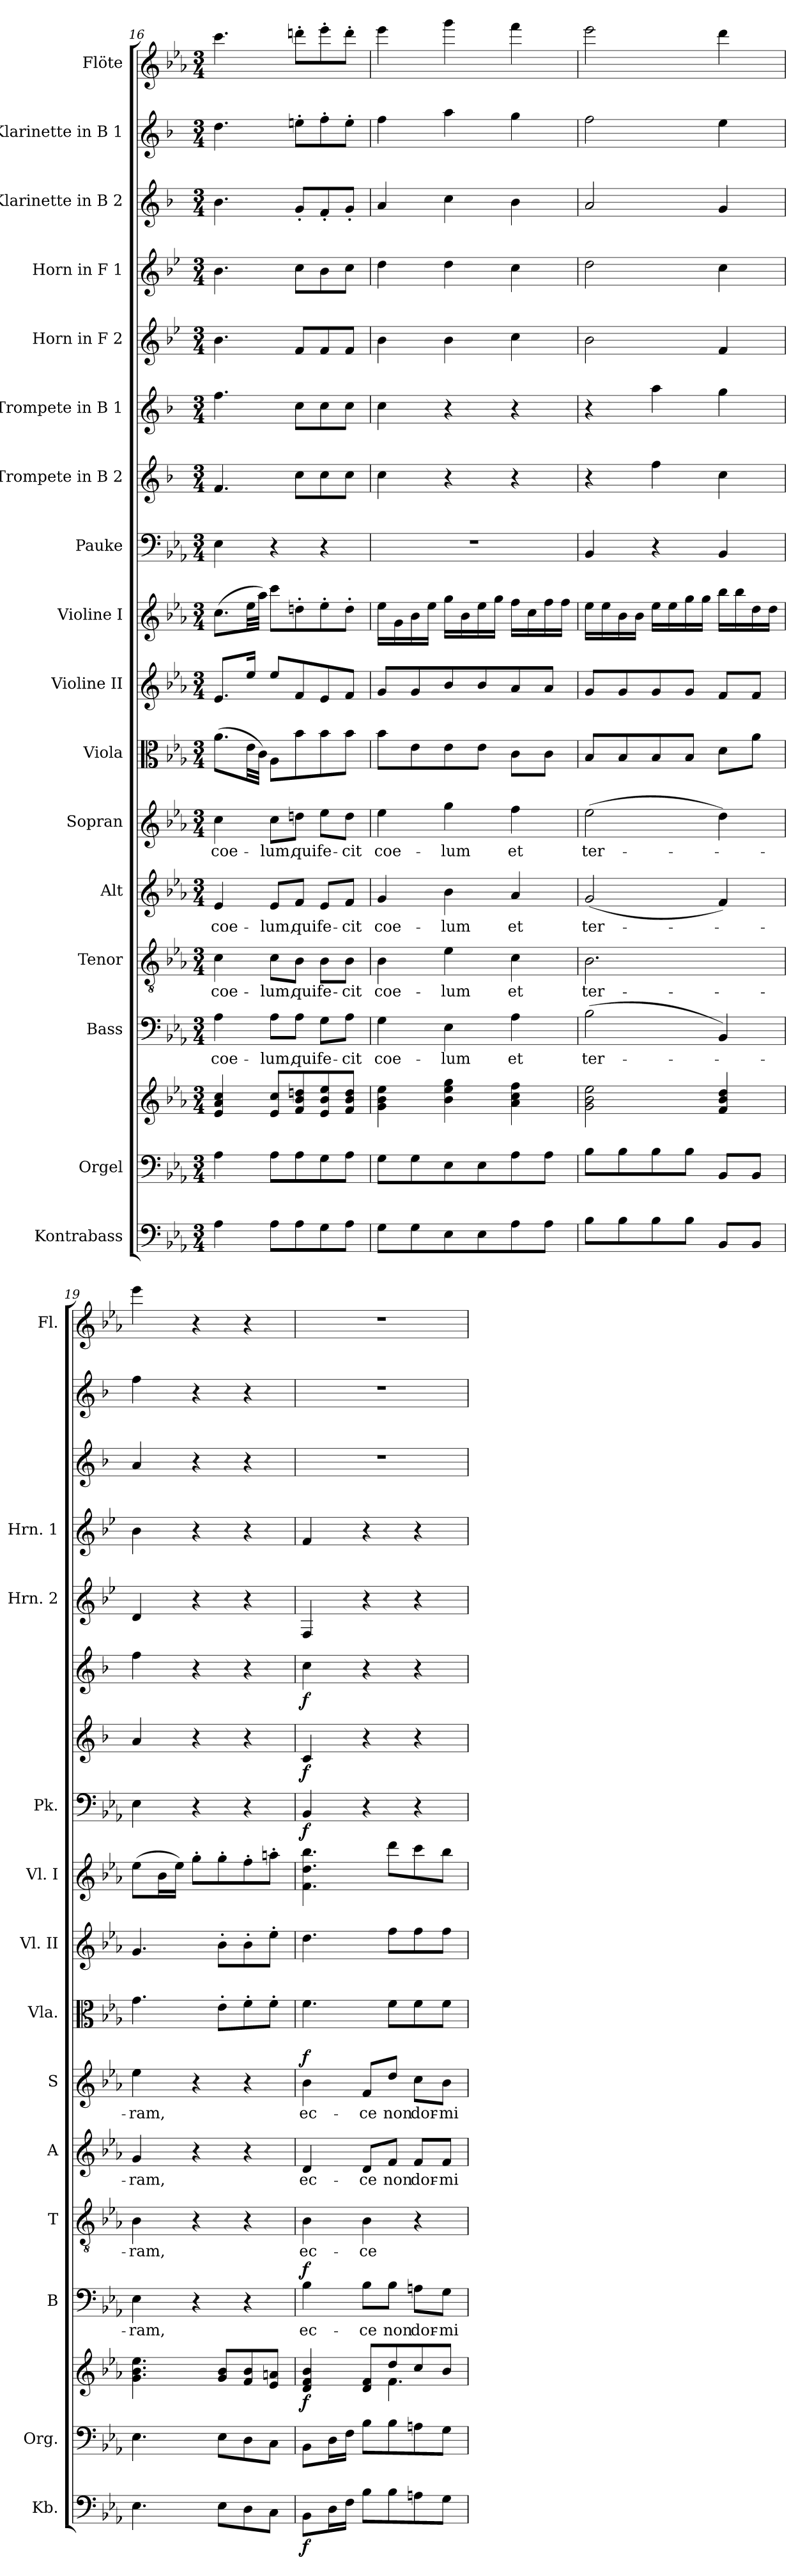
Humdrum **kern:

**kern	**dynam	**kern	**kern	**dynam	**kern	**text	**dynam	**kern	**text	**kern	**text	**kern	**text	**dynam	**kern	**kern	**kern	**kern	**dynam	**kern	**dynam	**kern	**dynam	**kern	**kern	**kern	**kern	**kern
*part17	*part17	*part16	*part16	*part16	*part15	*part15	*part15	*part14	*part14	*part13	*part13	*part12	*part12	*part12	*part11	*part10	*part9	*part8	*part8	*part7	*part7	*part6	*part6	*part5	*part4	*part3	*part2	*part1
*staff18	*staff18	*staff17	*staff16	*staff16/17	*staff15	*staff15	*staff15	*staff14	*staff14	*staff13	*staff13	*staff12	*staff12	*staff12	*staff11	*staff10	*staff9	*staff8	*staff8	*staff7	*staff7	*staff6	*staff6	*staff5	*staff4	*staff3	*staff2	*staff1
*I"Kontrabass	*	*I"Orgel	*	*	*I"Bass	*	*	*I"Tenor	*	*I"Alt	*	*I"Sopran	*	*	*I"Viola	*I"Violine II	*I"Violine I	*I"Pauke	*	*I"Trompete in B 2	*	*I"Trompete in B 1	*	*I"Horn in F 2	*I"Horn in F 1	*I"Klarinette in B 2	*I"Klarinette in B 1	*I"Flöte
*I'Kb.	*	*I'Org.	*	*	*I'B	*	*	*I'T	*	*I'A	*	*I'S	*	*	*I'Vla.	*I'Vl. II	*I'Vl. I	*I'Pk.	*	*	*	*	*	*I'Hrn. 2	*I'Hrn. 1	*	*	*I'Fl.
*clefF4	*	*clefF4	*clefG2	*	*clefF4	*	*	*clefGv2	*	*clefG2	*	*clefG2	*	*	*clefC3	*clefG2	*clefG2	*clefF4	*	*clefG2	*	*clefG2	*	*clefG2	*clefG2	*clefG2	*clefG2	*clefG2
*ITrd7c12	*	*	*	*	*	*	*	*	*	*	*	*	*	*	*	*	*	*	*	*ITrd1c2	*	*ITrd1c2	*	*ITrd4c7	*ITrd4c7	*ITrd1c2	*ITrd1c2	*
*k[b-e-a-]	*	*k[b-e-a-]	*k[b-e-a-]	*	*k[b-e-a-]	*	*	*k[b-e-a-]	*	*k[b-e-a-]	*	*k[b-e-a-]	*	*	*k[b-e-a-]	*k[b-e-a-]	*k[b-e-a-]	*k[b-e-a-]	*	*k[b-e-a-]	*	*k[b-e-a-]	*	*k[b-e-a-]	*k[b-e-a-]	*k[b-e-a-]	*k[b-e-a-]	*k[b-e-a-]
*E-:	*	*E-:	*E-:	*	*E-:	*	*	*E-:	*	*E-:	*	*E-:	*	*	*E-:	*E-:	*E-:	*E-:	*	*E-:	*	*E-:	*	*E-:	*E-:	*E-:	*E-:	*E-:
*M3/4	*	*M3/4	*M3/4	*	*M3/4	*	*	*M3/4	*	*M3/4	*	*M3/4	*	*	*M3/4	*M3/4	*M3/4	*M3/4	*	*M3/4	*	*M3/4	*	*M3/4	*M3/4	*M3/4	*M3/4	*M3/4
=16	=16	=16	=16	=16	=16	=16	=16	=16	=16	=16	=16	=16	=16	=16	=16	=16	=16	=16	=16	=16	=16	=16	=16	=16	=16	=16	=16	=16
!	!	!	!	!	!	!LO:LY:b	!	!	!LO:LY:b	!	!LO:LY:b	!	!LO:LY:b	!	!	!	!	!	!	!	!	!	!	!	!	!	!	!
4AA-\	.	4A-\	4e-/ 4a-/ 4cc/	.	4A-\	coe-	.	4c\	coe-	4e-/	coe-	4cc\	coe-	.	(>8.a-\L	8.e-/L	(>8.cc\L	4E-\	.	4.e-/	.	4.ee-\	.	4.e-\	4.e-\	4.a-\	4.cc\	4.ccc\
.	.	.	.	.	.	.	.	.	.	.	.	.	.	.	32e-\LL	16ee-/Jk	32ee-\LL	.	.	.	.	.	.	.	.	.	.	.
.	.	.	.	.	.	.	.	.	.	.	.	.	.	.	32c\JJJ)	.	32aa-\JJJ)	.	.	.	.	.	.	.	.	.	.	.
!	!	!	!	!	!	!LO:LY:b	!	!	!LO:LY:b	!	!LO:LY:b	!	!LO:LY:b	!	!	!	!	!	!	!	!	!	!	!	!	!	!	!
8AA-\L	.	8A-\L	8e-/ 8cc/L	.	8A-\L	-lum,	.	8c\L	-lum,	8e-/L	-lum,	8cc\L	-lum,	.	8A-\L	8ee-/L	8ccc\L	4r	.	.	.	.	.	.	.	.	.	.
!	!	!	!	!	!	!LO:LY:b	!	!	!LO:LY:b	!	!LO:LY:b	!	!LO:LY:b	!	!	!	!	!	!	!	!	!	!	!	!	!	!	!
8AA-\	.	8A-\	8f/ 8b-/ 8ddn/	.	8A-\J	qui	.	8B-\J	qui	8f/J	qui	8ddn\J	qui	.	8b-\	8f/	8ddn'>\	.	.	8b-\L	.	8b-\L	.	8B-/L	8f\L	8f'</L	8ddn'>\L	8dddn'>\L
!	!	!	!	!	!	!LO:LY:b	!	!	!LO:LY:b	!	!LO:LY:b	!	!LO:LY:b	!	!	!	!	!	!	!	!	!	!	!	!	!	!	!
8GG\	.	8G\	8e-/ 8b-/ 8ee-/	.	8G\L	fe-	.	8B-\L	fe-	8e-/L	fe-	8ee-\L	fe-	.	8b-\	8e-/	8ee-'>\	4r	.	8b-\	.	8b-\	.	8B-/	8e-\	8e-'</	8ee-'>\	8eee-'>\
!	!	!	!	!	!	!LO:LY:b	!	!	!LO:LY:b	!	!LO:LY:b	!	!LO:LY:b	!	!	!	!	!	!	!	!	!	!	!	!	!	!	!
8AA-\J	.	8A-\J	8f/ 8b-/ 8dd/J	.	8A-\J	-cit	.	8B-\J	-cit	8f/J	-cit	8dd\J	-cit	.	8b-\J	8f/J	8dd'>\J	.	.	8b-\J	.	8b-\J	.	8B-/J	8f\J	8f'</J	8dd'>\J	8ddd'>\J
=17	=17	=17	=17	=17	=17	=17	=17	=17	=17	=17	=17	=17	=17	=17	=17	=17	=17	=17	=17	=17	=17	=17	=17	=17	=17	=17	=17	=17
!	!	!	!	!	!	!LO:LY:b	!	!	!LO:LY:b	!	!LO:LY:b	!	!LO:LY:b	!	!	!	!	!	!	!	!	!	!	!	!	!	!	!
8GG\L	.	8G\L	4g\ 4b-\ 4ee-\	.	4G\	coe-	.	4B-\	coe-	4g/	coe-	4ee-\	coe-	.	8b-\L	8g/L	16ee-\LL	2.r	.	4b-\	.	4b-\	.	4e-\	4g\	4g/	4ee-\	4eee-\
.	.	.	.	.	.	.	.	.	.	.	.	.	.	.	.	.	16g\	.	.	.	.	.	.	.	.	.	.	.
8GG\	.	8G\	.	.	.	.	.	.	.	.	.	.	.	.	8e-\	8g/	16b-\	.	.	.	.	.	.	.	.	.	.	.
.	.	.	.	.	.	.	.	.	.	.	.	.	.	.	.	.	16ee-\JJ	.	.	.	.	.	.	.	.	.	.	.
!	!	!	!	!	!	!LO:LY:b	!	!	!LO:LY:b	!	!LO:LY:b	!	!LO:LY:b	!	!	!	!	!	!	!	!	!	!	!	!	!	!	!
8EE-\	.	8E-\	4b-\ 4ee-\ 4gg\	.	4E-\	-lum	.	4e-\	-lum	4b-\	-lum	4gg\	-lum	.	8e-\	8b-/	16gg\LL	.	.	4r	.	4r	.	4e-\	4g\	4b-\	4gg\	4ggg\
.	.	.	.	.	.	.	.	.	.	.	.	.	.	.	.	.	16b-\	.	.	.	.	.	.	.	.	.	.	.
8EE-\	.	8E-\	.	.	.	.	.	.	.	.	.	.	.	.	8e-\J	8b-/	16ee-\	.	.	.	.	.	.	.	.	.	.	.
.	.	.	.	.	.	.	.	.	.	.	.	.	.	.	.	.	16gg\JJ	.	.	.	.	.	.	.	.	.	.	.
!	!	!	!	!	!	!LO:LY:b	!	!	!LO:LY:b	!	!LO:LY:b	!	!LO:LY:b	!	!	!	!	!	!	!	!	!	!	!	!	!	!	!
8AA-\	.	8A-\	4a-\ 4cc\ 4ff\	.	4A-\	et	.	4c\	et	4a-/	et	4ff\	et	.	8c\L	8a-/	16ff\LL	.	.	4r	.	4r	.	4f\	4f\	4a-\	4ff\	4fff\
.	.	.	.	.	.	.	.	.	.	.	.	.	.	.	.	.	16cc\	.	.	.	.	.	.	.	.	.	.	.
8AA-\J	.	8A-\J	.	.	.	.	.	.	.	.	.	.	.	.	8c\J	8a-/J	16ff\	.	.	.	.	.	.	.	.	.	.	.
.	.	.	.	.	.	.	.	.	.	.	.	.	.	.	.	.	16ff\JJ	.	.	.	.	.	.	.	.	.	.	.
=18	=18	=18	=18	=18	=18	=18	=18	=18	=18	=18	=18	=18	=18	=18	=18	=18	=18	=18	=18	=18	=18	=18	=18	=18	=18	=18	=18	=18
!	!	!	!	!	!	!LO:LY:b	!	!	!LO:LY:b	!	!LO:LY:b	!	!LO:LY:b	!	!	!	!	!	!	!	!	!	!	!	!	!	!	!
8BB-\L	.	8B-\L	2g\ 2b-\ 2ee-\	.	(>2B-\	ter-	.	2.B-\	ter-	(<2g/	ter-	(>2ee-\	ter-	.	8B-/L	8g/L	16ee-\LL	4BB-/	.	4r	.	4r	.	2e-\	2g\	2g/	2ee-\	2eee-\
.	.	.	.	.	.	.	.	.	.	.	.	.	.	.	.	.	16ee-\	.	.	.	.	.	.	.	.	.	.	.
8BB-\	.	8B-\	.	.	.	.	.	.	.	.	.	.	.	.	8B-/	8g/	16b-\	.	.	.	.	.	.	.	.	.	.	.
.	.	.	.	.	.	.	.	.	.	.	.	.	.	.	.	.	16b-\JJ	.	.	.	.	.	.	.	.	.	.	.
8BB-\	.	8B-\	.	.	.	.	.	.	.	.	.	.	.	.	8B-/	8g/	16ee-\LL	4r	.	4ee-\	.	4gg\	.	.	.	.	.	.
.	.	.	.	.	.	.	.	.	.	.	.	.	.	.	.	.	16ee-\	.	.	.	.	.	.	.	.	.	.	.
8BB-\J	.	8B-\J	.	.	.	.	.	.	.	.	.	.	.	.	8B-/J	8g/J	16gg\	.	.	.	.	.	.	.	.	.	.	.
.	.	.	.	.	.	.	.	.	.	.	.	.	.	.	.	.	16gg\JJ	.	.	.	.	.	.	.	.	.	.	.
8BBB-/L	.	8BB-/L	4f/ 4b-/ 4dd/	.	4BB-/)	.	.	.	.	4f/)	.	4dd\)	.	.	8d\L	8f/L	16bb-\LL	4BB-/	.	4b-\	.	4ff\	.	4B-/	4f\	4f/	4dd\	4ddd\
.	.	.	.	.	.	.	.	.	.	.	.	.	.	.	.	.	16bb-\	.	.	.	.	.	.	.	.	.	.	.
8BBB-/J	.	8BB-/J	.	.	.	.	.	.	.	.	.	.	.	.	8a-\J	8f/J	16dd\	.	.	.	.	.	.	.	.	.	.	.
.	.	.	.	.	.	.	.	.	.	.	.	.	.	.	.	.	16dd\JJ	.	.	.	.	.	.	.	.	.	.	.
!!LO:PB:g=z
=19	=19	=19	=19	=19	=19	=19	=19	=19	=19	=19	=19	=19	=19	=19	=19	=19	=19	=19	=19	=19	=19	=19	=19	=19	=19	=19	=19	=19
!	!	!	!	!	!	!LO:LY:b	!	!	!LO:LY:b	!	!LO:LY:b	!	!LO:LY:b	!	!	!	!	!	!	!	!	!	!	!	!	!	!	!
4.EE-\	.	4.E-\	4.g\ 4.b-\ 4.ee-\	.	4E-\	-ram,	.	4B-\	-ram,	4g/	-ram,	4ee-\	-ram,	.	4.g\	4.g/	(>8ee-\L	4E-\	.	4g/	.	4ee-\	.	4G/	4e-\	4g/	4ee-\	4eee-\
.	.	.	.	.	.	.	.	.	.	.	.	.	.	.	.	.	16b-\L	.	.	.	.	.	.	.	.	.	.	.
.	.	.	.	.	.	.	.	.	.	.	.	.	.	.	.	.	16ee-\JJ)	.	.	.	.	.	.	.	.	.	.	.
.	.	.	.	.	4r	.	.	4r	.	4r	.	4r	.	.	.	.	8gg'>\L	4r	.	4r	.	4r	.	4r	4r	4r	4r	4r
8EE-\L	.	8E-\L	8g/ 8b-/L	.	.	.	.	.	.	.	.	.	.	.	8e-'>\L	8b-'>\L	8gg'>\	.	.	.	.	.	.	.	.	.	.	.
8DD\	.	8D\	8f/ 8b-/	.	4r	.	.	4r	.	4r	.	4r	.	.	8f'>\	8b-'>\	8ff'>\	4r	.	4r	.	4r	.	4r	4r	4r	4r	4r
8CC\J	.	8C\J	8e-/ 8an/J	.	.	.	.	.	.	.	.	.	.	.	8f'>\J	8ee-'>\J	8aan'>\J	.	.	.	.	.	.	.	.	.	.	.
=20	=20	=20	=20	=20	=20	=20	=20	=20	=20	=20	=20	=20	=20	=20	=20	=20	=20	=20	=20	=20	=20	=20	=20	=20	=20	=20	=20	=20
*	*	*	*^	*	*	*	*	*	*	*	*	*	*	*	*	*	*	*	*	*	*	*	*	*	*	*	*	*
!	!LO:DY:b	!	!	!	!LO:DY:b	!	!LO:LY:b	!LO:DY:a	!	!LO:LY:b	!	!LO:LY:b	!	!LO:LY:b	!LO:DY:a	!	!	!	!	!LO:DY:b	!	!LO:DY:b	!	!LO:DY:b	!	!	!	!	!
8BBB-\L	f	8BB-\L	4d/ 4f/ 4b-/	4.ryy	f	4B-\	ec-	f	4B-\	ec-	4d/	ec-	4b-\	ec-	f	4.f\	4.dd\	4.f\ 4.dd\ 4.bb-\	4BB-/	f	4B-/	f	4b-\	f	4BB-/	4B-/	2.r	2.r	2.r
16DD\L	.	16D\L	.	.	.	.	.	.	.	.	.	.	.	.	.	.	.	.	.	.	.	.	.	.	.	.	.	.	.
16FF\JJ	.	16F\JJ	.	.	.	.	.	.	.	.	.	.	.	.	.	.	.	.	.	.	.	.	.	.	.	.	.	.	.
!	!	!	!	!	!	!	!LO:LY:b	!	!	!LO:LY:b	!	!LO:LY:b	!	!LO:LY:b	!	!	!	!	!	!	!	!	!	!	!	!	!	!	!
8BB-\L	.	8B-\L	8d/ 8f/L	.	.	8B-\L	-ce	.	4B-\	-ce	8d/L	-ce	8f/L	-ce	.	.	.	.	4r	.	4r	.	4r	.	4r	4r	.	.	.
!	!	!	!	!	!	!	!LO:LY:b	!	!	!	!	!LO:LY:b	!	!LO:LY:b	!	!	!	!	!	!	!	!	!	!	!	!	!	!	!
8BB-\	.	8B-\	8dd/	4.f\	.	8B-\J	non	.	.	.	8f/J	non	8dd/J	non	.	8f\L	8ff\L	8ddd\L	.	.	.	.	.	.	.	.	.	.	.
!	!	!	!	!	!	!	!LO:LY:b	!	!	!	!	!LO:LY:b	!	!LO:LY:b	!	!	!	!	!	!	!	!	!	!	!	!	!	!	!
8AAn\	.	8An\	8cc/	.	.	8An\L	dor-	.	4r	.	8f/L	dor-	8cc\L	dor-	.	8f\	8ff\	8ccc\	4r	.	4r	.	4r	.	4r	4r	.	.	.
!	!	!	!	!	!	!	!LO:LY:b	!	!	!	!	!LO:LY:b	!	!LO:LY:b	!	!	!	!	!	!	!	!	!	!	!	!	!	!	!
8GG\J	.	8G\J	8b-/J	.	.	8G\J	-mi-	.	.	.	8f/J	-mi-	8b-\J	-mi-	.	8f\J	8ff\J	8bb-\J	.	.	.	.	.	.	.	.	.	.	.
*	*	*	*v	*v	*	*	*	*	*	*	*	*	*	*	*	*	*	*	*	*	*	*	*	*	*	*	*	*	*
=	=	=	=	=	=	=	=	=	=	=	=	=	=	=	=	=	=	=	=	=	=	=	=	=	=	=	=	=
*-	*-	*-	*-	*-	*-	*-	*-	*-	*-	*-	*-	*-	*-	*-	*-	*-	*-	*-	*-	*-	*-	*-	*-	*-	*-	*-	*-	*-
